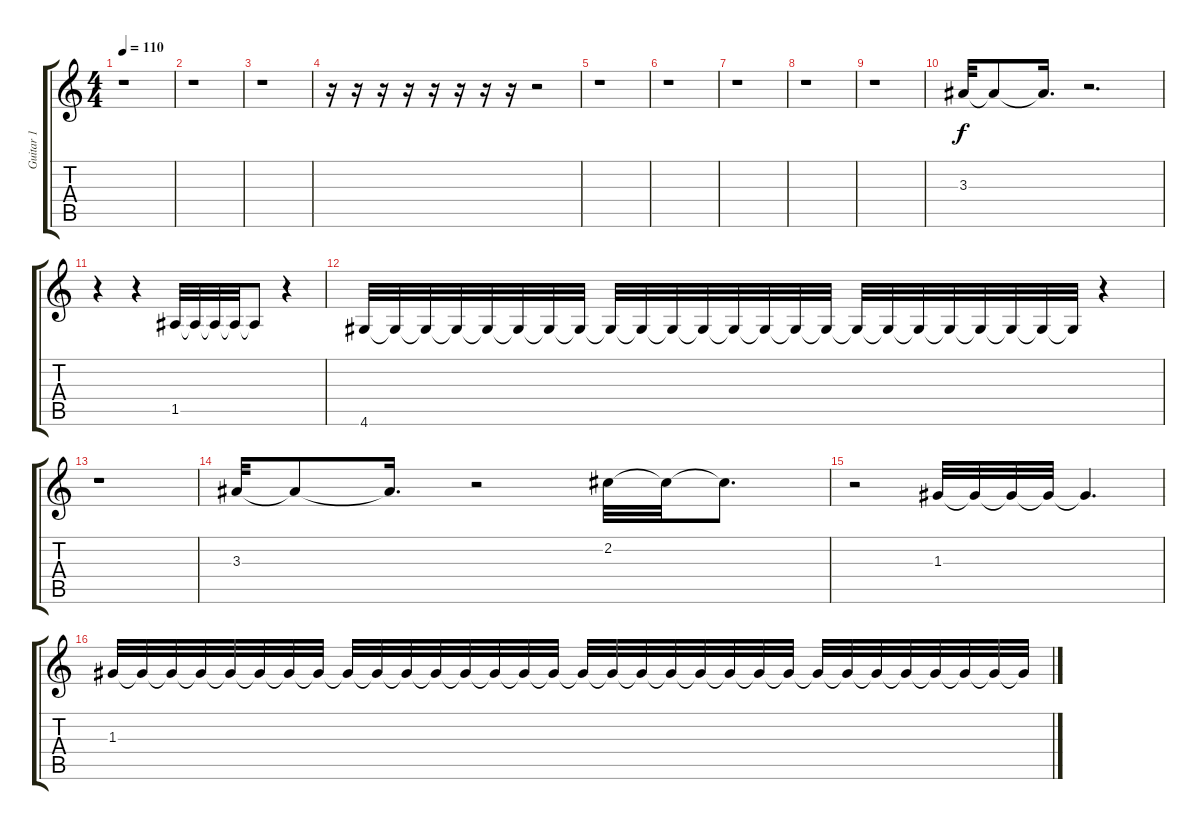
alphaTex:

\track ("Guitar 1" "Guitar 1") {instrument electricguitarclean}
\staff {score tabs}
\tuning (E4 B3 G3 D3 A2 E2) {hide}
\ts (4 4)
\tempo 110
\clef g2
\ks c
r.1{dy f} |
r.1 |
r.1 |
r.16 r.16 r.16 r.16 r.16 r.16 r.16 r.16 r.2 |
r.1 |
r.1 |
r.1 |
r.1 |
r.1 |
3.3.32 3.3{t}.8 3.3{t}.16{d} r.2{d} |
r.4 r.4 1.5.32 1.5{t}.32 1.5{t}.32 1.5{t}.32 1.5{t}.8 r.4 |
4.6.32 4.6{t}.32 4.6{t}.32 4.6{t}.32 4.6{t}.32 4.6{t}.32 4.6{t}.32 4.6{t}.32 4.6{t}.32 4.6{t}.32 4.6{t}.32 4.6{t}.32 4.6{t}.32 4.6{t}.32 4.6{t}.32 4.6{t}.32 4.6{t}.32 4.6{t}.32 4.6{t}.32 4.6{t}.32 4.6{t}.32 4.6{t}.32 4.6{t}.32 4.6{t}.32 r.4 |
r.1 |
3.3.32 3.3{t}.8 3.3{t}.16{d} r.2 2.2.32 2.2{t}.32 2.2{t}.8{d} |
r.2 1.3.32 1.3{t}.32 1.3{t}.32 1.3{t}.32 1.3{t}.4{d} |
1.3.32 1.3{t}.32 1.3{t}.32 1.3{t}.32 1.3{t}.32 1.3{t}.32 1.3{t}.32 1.3{t}.32 1.3{t}.32 1.3{t}.32 1.3{t}.32 1.3{t}.32 1.3{t}.32 1.3{t}.32 1.3{t}.32 1.3{t}.32 1.3{t}.32 1.3{t}.32 1.3{t}.32 1.3{t}.32 1.3{t}.32 1.3{t}.32 1.3{t}.32 1.3{t}.32 1.3{t}.32 1.3{t}.32 1.3{t}.32 1.3{t}.32 1.3{t}.32 1.3{t}.32 1.3{t}.32 1.3{t}.32
